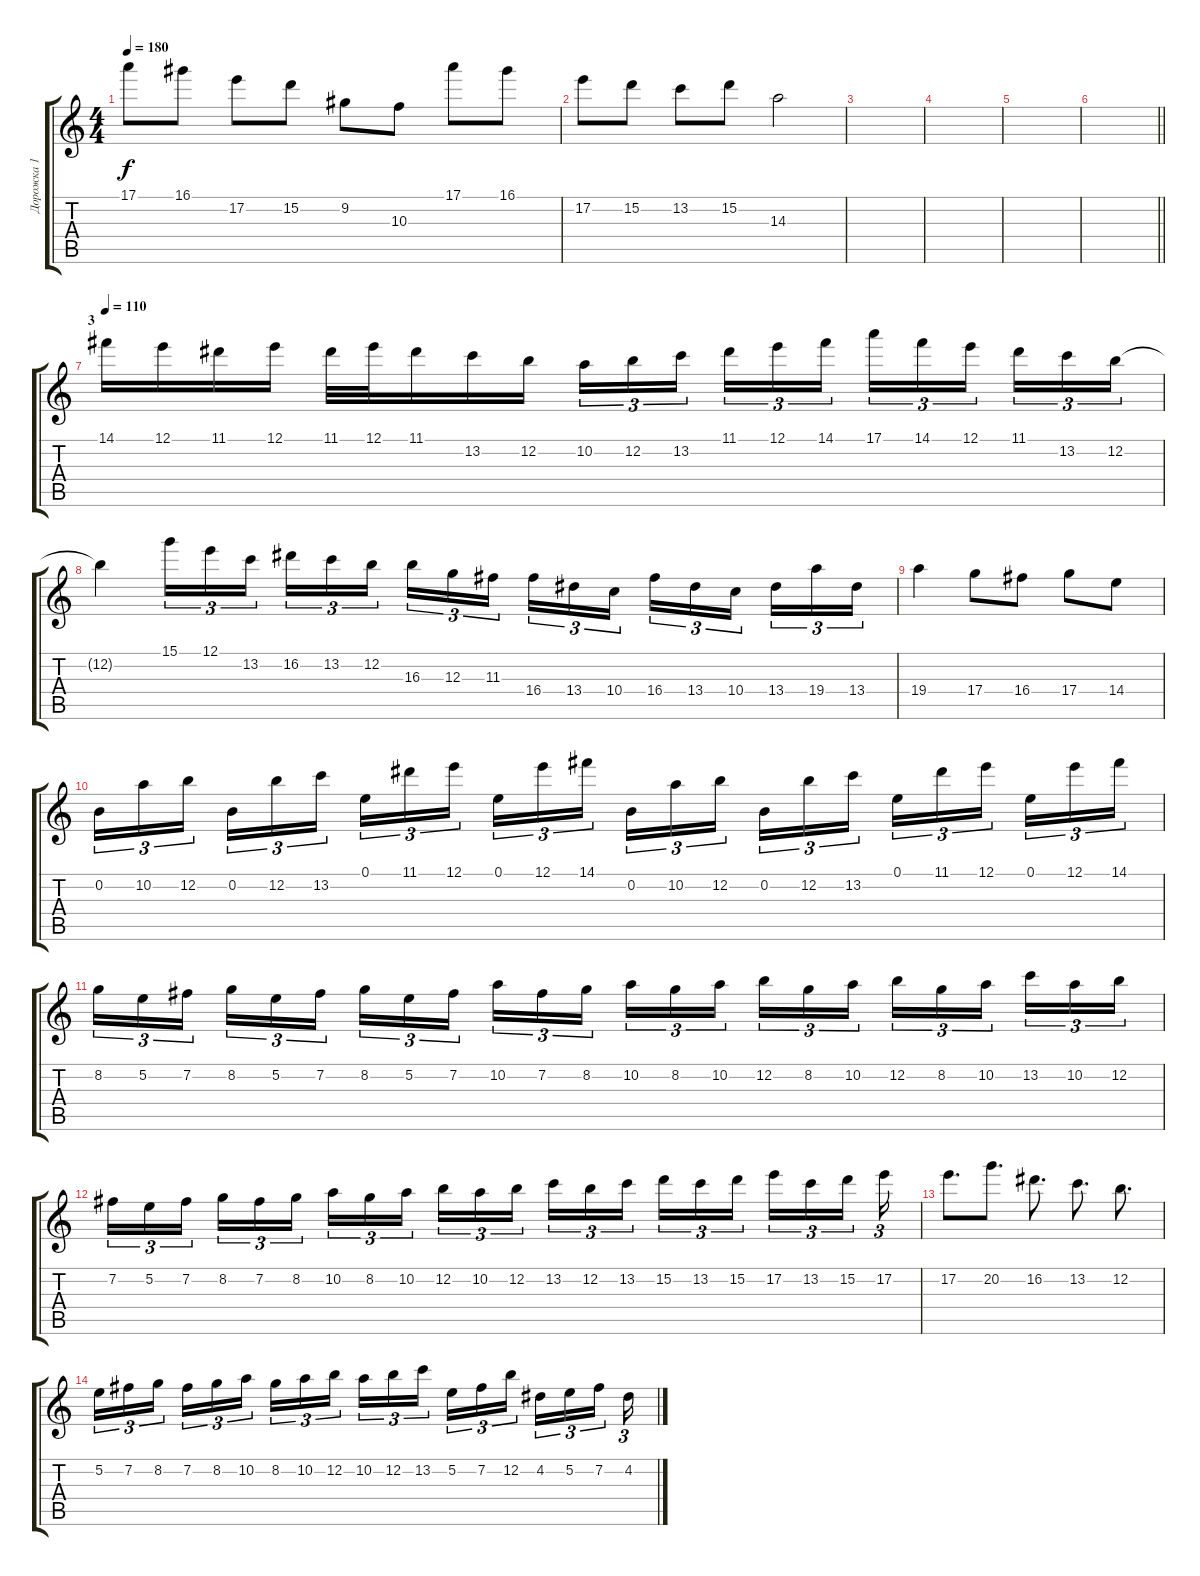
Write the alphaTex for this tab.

\track ("Дорожка 1" "Дорожка 1") {instrument distortionguitar}
\staff {score tabs}
\tuning (E4 B3 G3 D3 A2 E2) {hide}
\ts (4 4)
\tempo 180
\clef g2
\ks c
17.1.8{dy f} 16.1.8 17.2.8 15.2.8 9.2.8 10.3.8 17.1.8 16.1.8 |
17.2.8 15.2.8 13.2.8 15.2.8 14.3.2 |
|
|
|
\barLineRight lightlight
|
\section ("" "3")
\tempo 110
14.1.16 12.1.16 11.1.16 12.1.16 11.1.32 12.1.32 11.1.16 13.2.16 12.2.16 10.2.16{tu (3 2)} 12.2.16{tu (3 2)} 13.2.16{tu (3 2) beam splitsecondary} 11.1.16{tu (3 2)} 12.1.16{tu (3 2)} 14.1.16{tu (3 2)} 17.1.16{tu (3 2)} 14.1.16{tu (3 2)} 12.1.16{tu (3 2) beam splitsecondary} 11.1.16{tu (3 2)} 13.2.16{tu (3 2)} 12.2.16{tu (3 2)} |
12.2{t}.4 15.1.16{tu (3 2)} 12.1.16{tu (3 2)} 13.2.16{tu (3 2) beam splitsecondary} 16.2.16{tu (3 2)} 13.2.16{tu (3 2)} 12.2.16{tu (3 2)} 16.3.16{tu (3 2)} 12.3.16{tu (3 2)} 11.3.16{tu (3 2) beam splitsecondary} 16.4.16{tu (3 2)} 13.4.16{tu (3 2)} 10.4.16{tu (3 2)} 16.4.16{tu (3 2)} 13.4.16{tu (3 2)} 10.4.16{tu (3 2) beam splitsecondary} 13.4.16{tu (3 2)} 19.4.16{tu (3 2)} 13.4.16{tu (3 2)} |
19.4.4 17.4.8 16.4.8 17.4.8 14.4.8 |
0.2.16{tu (3 2)} 10.2.16{tu (3 2)} 12.2.16{tu (3 2) beam splitsecondary} 0.2.16{tu (3 2)} 12.2.16{tu (3 2)} 13.2.16{tu (3 2)} 0.1.16{tu (3 2)} 11.1.16{tu (3 2)} 12.1.16{tu (3 2) beam splitsecondary} 0.1.16{tu (3 2)} 12.1.16{tu (3 2)} 14.1.16{tu (3 2)} 0.2.16{tu (3 2)} 10.2.16{tu (3 2)} 12.2.16{tu (3 2) beam splitsecondary} 0.2.16{tu (3 2)} 12.2.16{tu (3 2)} 13.2.16{tu (3 2)} 0.1.16{tu (3 2)} 11.1.16{tu (3 2)} 12.1.16{tu (3 2) beam splitsecondary} 0.1.16{tu (3 2)} 12.1.16{tu (3 2)} 14.1.16{tu (3 2)} |
8.2.16{tu (3 2)} 5.2.16{tu (3 2)} 7.2.16{tu (3 2) beam splitsecondary} 8.2.16{tu (3 2)} 5.2.16{tu (3 2)} 7.2.16{tu (3 2)} 8.2.16{tu (3 2)} 5.2.16{tu (3 2)} 7.2.16{tu (3 2) beam splitsecondary} 10.2.16{tu (3 2)} 7.2.16{tu (3 2)} 8.2.16{tu (3 2)} 10.2.16{tu (3 2)} 8.2.16{tu (3 2)} 10.2.16{tu (3 2) beam splitsecondary} 12.2.16{tu (3 2)} 8.2.16{tu (3 2)} 10.2.16{tu (3 2)} 12.2.16{tu (3 2)} 8.2.16{tu (3 2)} 10.2.16{tu (3 2) beam splitsecondary} 13.2.16{tu (3 2)} 10.2.16{tu (3 2)} 12.2.16{tu (3 2)} |
7.2.16{tu (3 2)} 5.2.16{tu (3 2)} 7.2.16{tu (3 2) beam splitsecondary} 8.2.16{tu (3 2)} 7.2.16{tu (3 2)} 8.2.16{tu (3 2)} 10.2.16{tu (3 2)} 8.2.16{tu (3 2)} 10.2.16{tu (3 2) beam splitsecondary} 12.2.16{tu (3 2)} 10.2.16{tu (3 2)} 12.2.16{tu (3 2)} 13.2.16{tu (3 2)} 12.2.16{tu (3 2)} 13.2.16{tu (3 2) beam splitsecondary} 15.2.16{tu (3 2)} 13.2.16{tu (3 2)} 15.2.16{tu (3 2)} 17.2.16{tu (3 2)} 13.2.16{tu (3 2)} 15.2.16{tu (3 2) beam splitsecondary} 17.2.16{tu (3 2)} |
17.2.8{d} 20.2.8{d} 16.2.8{d} 13.2.8{d} 12.2.8{d} |
5.2.16{tu (3 2)} 7.2.16{tu (3 2)} 8.2.16{tu (3 2) beam splitsecondary} 7.2.16{tu (3 2)} 8.2.16{tu (3 2)} 10.2.16{tu (3 2)} 8.2.16{tu (3 2)} 10.2.16{tu (3 2)} 12.2.16{tu (3 2) beam splitsecondary} 10.2.16{tu (3 2)} 12.2.16{tu (3 2)} 13.2.16{tu (3 2)} 5.2.16{tu (3 2)} 7.2.16{tu (3 2)} 12.2.16{tu (3 2) beam splitsecondary} 4.2.16{tu (3 2)} 5.2.16{tu (3 2)} 7.2.16{tu (3 2)} 4.2.16{tu (3 2)}
